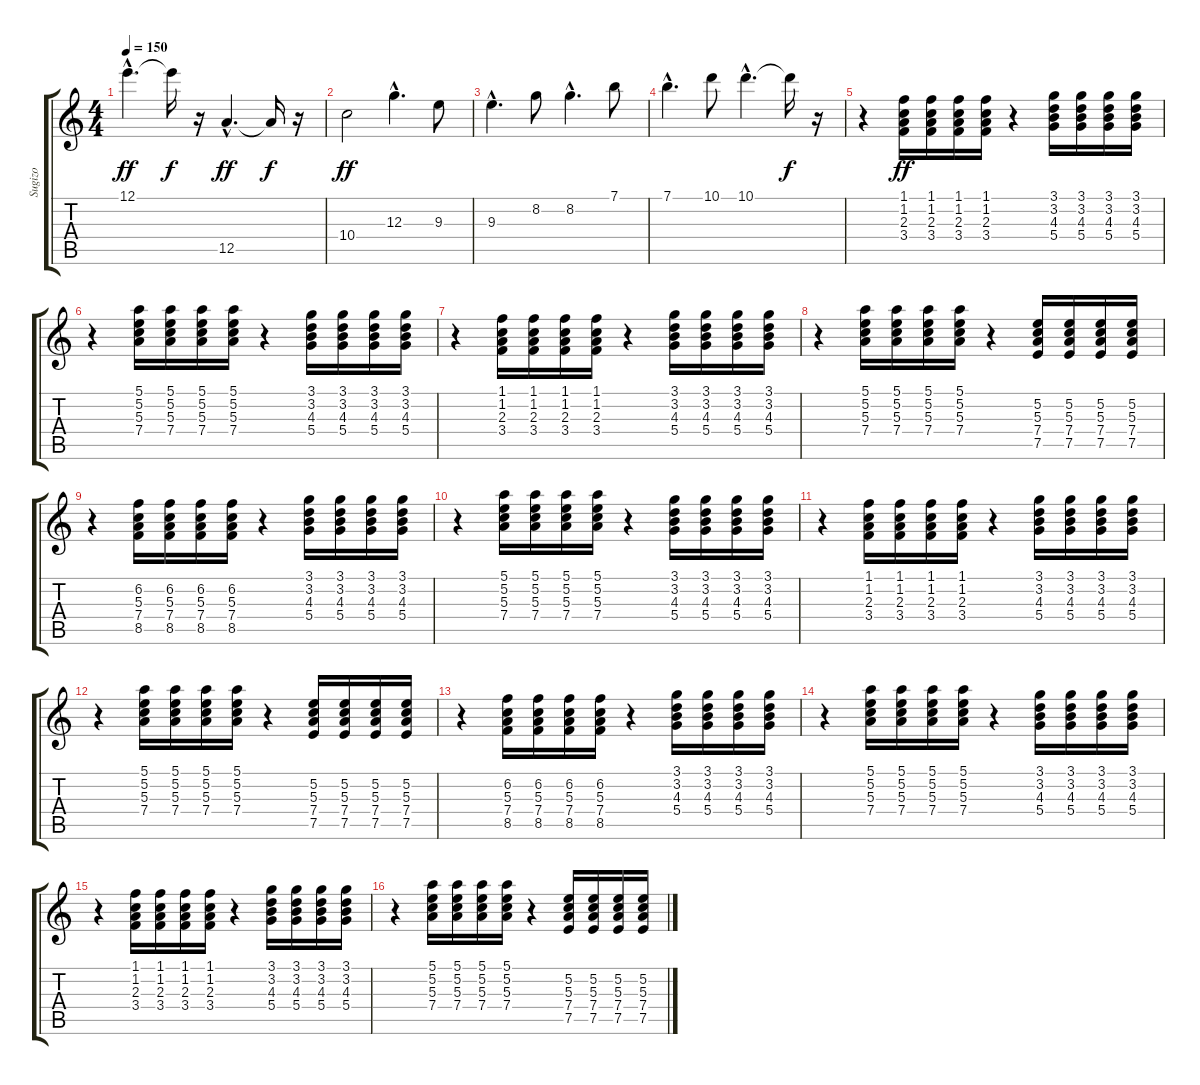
\track ("Sugizo" "Sugizo") {instrument overdrivenguitar}
\staff {score tabs}
\tuning (E4 B3 G3 D3 A2 E2) {hide}
\ts (4 4)
\tempo 150
\clef g2
\ks c
12.1{hac}.4{d dy ff} 12.1{t}.16{dy f} r.16 12.5{hac}.4{d dy ff} 12.5{t}.16{dy f} r.16 |
10.4.2{dy ff} 12.3{hac}.4{d} 9.3.8 |
9.3{hac}.4{d} 8.2.8 8.2{hac}.4{d} 7.1.8 |
7.1{hac}.4{d} 10.1.8 10.1{hac}.4{d} 10.1{t}.16{dy f} r.16 |
r.4 (1.1 1.2 2.3 3.4).16{dy ff} (1.1 1.2 2.3 3.4).16 (1.1 1.2 2.3 3.4).16 (1.1 1.2 2.3 3.4).16 r.4 (3.1 3.2 4.3 5.4).16 (3.1 3.2 4.3 5.4).16 (3.1 3.2 4.3 5.4).16 (3.1 3.2 4.3 5.4).16 |
r.4 (5.1 5.2 5.3 7.4).16 (5.1 5.2 5.3 7.4).16 (5.1 5.2 5.3 7.4).16 (5.1 5.2 5.3 7.4).16 r.4 (3.1 3.2 4.3 5.4).16 (3.1 3.2 4.3 5.4).16 (3.1 3.2 4.3 5.4).16 (3.1 3.2 4.3 5.4).16 |
r.4 (1.1 1.2 2.3 3.4).16 (1.1 1.2 2.3 3.4).16 (1.1 1.2 2.3 3.4).16 (1.1 1.2 2.3 3.4).16 r.4 (3.1 3.2 4.3 5.4).16 (3.1 3.2 4.3 5.4).16 (3.1 3.2 4.3 5.4).16 (3.1 3.2 4.3 5.4).16 |
r.4 (5.1 5.2 5.3 7.4).16 (5.1 5.2 5.3 7.4).16 (5.1 5.2 5.3 7.4).16 (5.1 5.2 5.3 7.4).16 r.4 (5.2 5.3 7.4 7.5).16 (5.2 5.3 7.4 7.5).16 (5.2 5.3 7.4 7.5).16 (5.2 5.3 7.4 7.5).16 |
r.4 (6.2 5.3 7.4 8.5).16 (6.2 5.3 7.4 8.5).16 (6.2 5.3 7.4 8.5).16 (6.2 5.3 7.4 8.5).16 r.4 (3.1 3.2 4.3 5.4).16 (3.1 3.2 4.3 5.4).16 (3.1 3.2 4.3 5.4).16 (3.1 3.2 4.3 5.4).16 |
r.4 (5.1 5.2 5.3 7.4).16 (5.1 5.2 5.3 7.4).16 (5.1 5.2 5.3 7.4).16 (5.1 5.2 5.3 7.4).16 r.4 (3.1 3.2 4.3 5.4).16 (3.1 3.2 4.3 5.4).16 (3.1 3.2 4.3 5.4).16 (3.1 3.2 4.3 5.4).16 |
r.4 (1.1 1.2 2.3 3.4).16 (1.1 1.2 2.3 3.4).16 (1.1 1.2 2.3 3.4).16 (1.1 1.2 2.3 3.4).16 r.4 (3.1 3.2 4.3 5.4).16 (3.1 3.2 4.3 5.4).16 (3.1 3.2 4.3 5.4).16 (3.1 3.2 4.3 5.4).16 |
r.4 (5.1 5.2 5.3 7.4).16 (5.1 5.2 5.3 7.4).16 (5.1 5.2 5.3 7.4).16 (5.1 5.2 5.3 7.4).16 r.4 (5.2 5.3 7.4 7.5).16 (5.2 5.3 7.4 7.5).16 (5.2 5.3 7.4 7.5).16 (5.2 5.3 7.4 7.5).16 |
r.4 (6.2 5.3 7.4 8.5).16 (6.2 5.3 7.4 8.5).16 (6.2 5.3 7.4 8.5).16 (6.2 5.3 7.4 8.5).16 r.4 (3.1 3.2 4.3 5.4).16 (3.1 3.2 4.3 5.4).16 (3.1 3.2 4.3 5.4).16 (3.1 3.2 4.3 5.4).16 |
r.4 (5.1 5.2 5.3 7.4).16 (5.1 5.2 5.3 7.4).16 (5.1 5.2 5.3 7.4).16 (5.1 5.2 5.3 7.4).16 r.4 (3.1 3.2 4.3 5.4).16 (3.1 3.2 4.3 5.4).16 (3.1 3.2 4.3 5.4).16 (3.1 3.2 4.3 5.4).16 |
r.4 (1.1 1.2 2.3 3.4).16 (1.1 1.2 2.3 3.4).16 (1.1 1.2 2.3 3.4).16 (1.1 1.2 2.3 3.4).16 r.4 (3.1 3.2 4.3 5.4).16 (3.1 3.2 4.3 5.4).16 (3.1 3.2 4.3 5.4).16 (3.1 3.2 4.3 5.4).16 |
r.4 (5.1 5.2 5.3 7.4).16 (5.1 5.2 5.3 7.4).16 (5.1 5.2 5.3 7.4).16 (5.1 5.2 5.3 7.4).16 r.4 (5.2 5.3 7.4 7.5).16 (5.2 5.3 7.4 7.5).16 (5.2 5.3 7.4 7.5).16 (5.2 5.3 7.4 7.5).16
